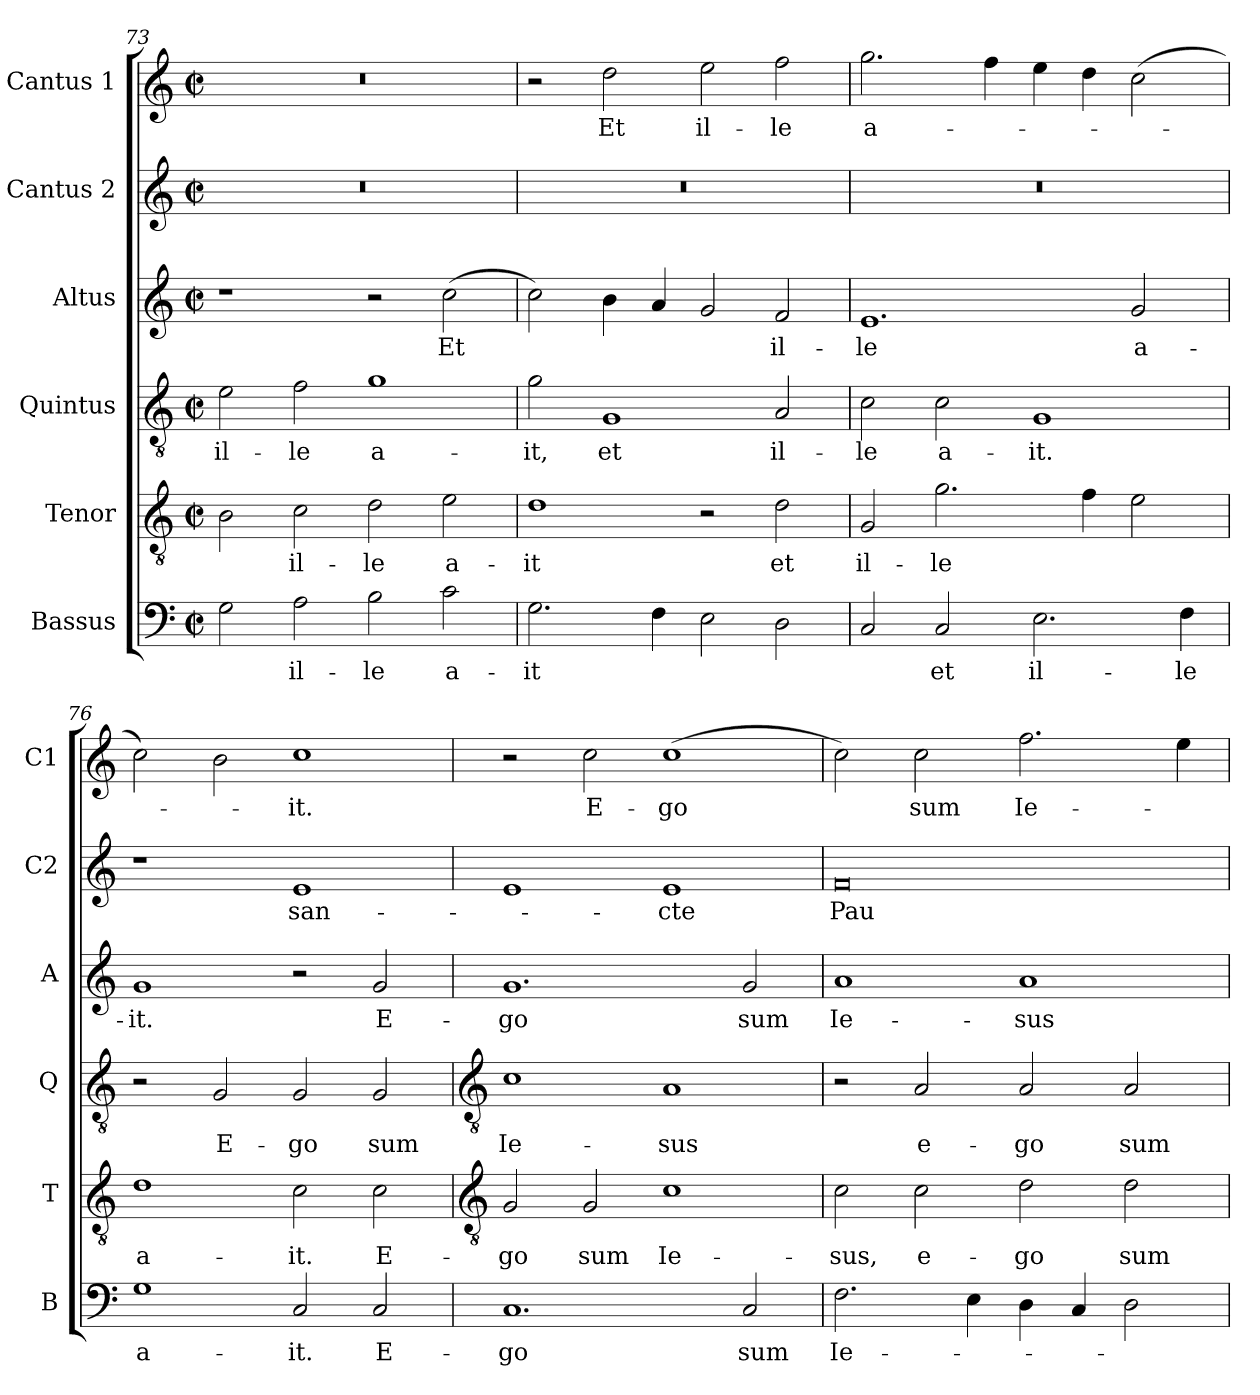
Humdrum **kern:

**kern	**text	**kern	**text	**kern	**text	**kern	**text	**kern	**text	**kern	**text
*part6	*part6	*part5	*part5	*part4	*part4	*part3	*part3	*part2	*part2	*part1	*part1
*staff6	*staff6	*staff5	*staff5	*staff4	*staff4	*staff3	*staff3	*staff2	*staff2	*staff1	*staff1
*I"Bassus	*	*I"Tenor	*	*I"Quintus	*	*I"Altus	*	*I"Cantus 2	*	*I"Cantus 1	*
*I'B	*	*I'T	*	*I'Q	*	*I'A	*	*I'C2	*	*I'C1	*
*clefF4	*	*clefGv2	*	*clefGv2	*	*clefG2	*	*clefG2	*	*clefG2	*
*k[]	*	*k[]	*	*k[]	*	*k[]	*	*k[]	*	*k[]	*
*C:	*	*C:	*	*C:	*	*C:	*	*C:	*	*C:	*
*M4/2	*	*M4/2	*	*M4/2	*	*M4/2	*	*M4/2	*	*M4/2	*
*met(c|)	*	*met(c|)	*	*met(c|)	*	*met(c|)	*	*met(c|)	*	*met(c|)	*
=73	=73	=73	=73	=73	=73	=73	=73	=73	=73	=73	=73
!	!	!	!	!	!LO:LY:b	!	!	!	!	!	!
2G	.	2B	.	2e	il-	1r	.	0r	.	0r	.
!	!LO:LY:b	!	!LO:LY:b	!	!LO:LY:b	!	!	!	!	!	!
2A	il-	2c	il-	2f	-le	.	.	.	.	.	.
!	!LO:LY:b	!	!LO:LY:b	!	!LO:LY:b	!	!	!	!	!	!
2B	-le	2d	-le	1g	a-	2r	.	.	.	.	.
!	!LO:LY:b	!	!LO:LY:b	!	!	!	!LO:LY:b	!	!	!	!
2c	a-	2e	a-	.	.	(>2cc	Et	.	.	.	.
=74	=74	=74	=74	=74	=74	=74	=74	=74	=74	=74	=74
!	!LO:LY:b	!	!LO:LY:b	!	!LO:LY:b	!	!	!	!	!	!
2.G	-it	1d	-it	2g	-it,	2cc)	.	0r	.	2r	.
!	!	!	!	!	!LO:LY:b	!	!	!	!	!	!LO:LY:b
.	.	.	.	1G	et	4b	.	.	.	2dd	Et
4F	.	.	.	.	.	4a	.	.	.	.	.
!	!	!	!	!	!	!	!	!	!	!	!LO:LY:b
2E	.	2r	.	.	.	2g	.	.	.	2ee	il-
!	!	!	!LO:LY:b	!	!LO:LY:b	!	!LO:LY:b	!	!	!	!LO:LY:b
2D	.	2d	et	2A	il-	2f	il-	.	.	2ff	-le
=75	=75	=75	=75	=75	=75	=75	=75	=75	=75	=75	=75
!	!	!	!LO:LY:b	!	!LO:LY:b	!	!LO:LY:b	!	!	!	!LO:LY:b
2C	.	2G	il-	2c	-le	1.e	-le	0r	.	2.gg	a-
!	!LO:LY:b	!	!LO:LY:b	!	!LO:LY:b	!	!	!	!	!	!
2C	et	2.g	-le	2c	a-	.	.	.	.	.	.
.	.	.	.	.	.	.	.	.	.	4ff	.
!	!LO:LY:b	!	!	!	!LO:LY:b	!	!	!	!	!	!
2.E	il-	.	.	1G	-it.	.	.	.	.	4ee	.
.	.	4f	.	.	.	.	.	.	.	4dd	.
!	!	!	!	!	!	!	!LO:LY:b	!	!	!	!
.	.	2e	.	.	.	2g	a-	.	.	(>2cc	.
!	!LO:LY:b	!	!	!	!	!	!	!	!	!	!
4F	-le	.	.	.	.	.	.	.	.	.	.
=76	=76	=76	=76	=76	=76	=76	=76	=76	=76	=76	=76
!	!LO:LY:b	!	!LO:LY:b	!	!	!	!LO:LY:b	!	!	!	!
1G	a-	1d	a-	2r	.	1g	-it.	1r	.	2cc)	.
!	!	!	!	!	!LO:LY:b	!	!	!	!	!	!
.	.	.	.	2G	E-	.	.	.	.	2b	.
!	!LO:LY:b	!	!LO:LY:b	!	!LO:LY:b	!	!	!	!LO:LY:b	!	!LO:LY:b
2C	-it.	2c	-it.	2G	-go	2r	.	1e	san-	1cc	-it.
!	!LO:LY:b	!	!LO:LY:b	!	!LO:LY:b	!	!LO:LY:b	!	!	!	!
2C	E-	2c	E-	2G	sum	2g	E-	.	.	.	.
!!LO:LB:g=z
=77	=77	=77	=77	=77	=77	=77	=77	=77	=77	=77	=77
*	*	*clefGv2	*	*clefGv2	*	*	*	*	*	*	*
!	!LO:LY:b	!	!LO:LY:b	!	!LO:LY:b	!	!LO:LY:b	!	!	!	!
1.C	-go	2G	-go	1c	Ie-	1.g	-go	1e	.	2r	.
!	!	!	!LO:LY:b	!	!	!	!	!	!	!	!LO:LY:b
.	.	2G	sum	.	.	.	.	.	.	2cc	E-
!	!	!	!LO:LY:b	!	!LO:LY:b	!	!	!	!LO:LY:b	!	!LO:LY:b
.	.	1c	Ie-	1A	-sus	.	.	1e	-cte	(>1cc	-go
!	!LO:LY:b	!	!	!	!	!	!LO:LY:b	!	!	!	!
2C	sum	.	.	.	.	2g	sum	.	.	.	.
=78	=78	=78	=78	=78	=78	=78	=78	=78	=78	=78	=78
!	!LO:LY:b	!	!LO:LY:b	!	!	!	!LO:LY:b	!	!LO:LY:b	!	!
2.F	Ie-	2c	-sus,	2r	.	1a	Ie-	0f	Pau-	2cc)	.
!	!	!	!LO:LY:b	!	!LO:LY:b	!	!	!	!	!	!LO:LY:b
.	.	2c	e-	2A	e-	.	.	.	.	2cc	sum
4E	.	.	.	.	.	.	.	.	.	.	.
!	!	!	!LO:LY:b	!	!LO:LY:b	!	!LO:LY:b	!	!	!	!LO:LY:b
4D	.	2d	-go	2A	-go	1a	-sus	.	.	2.ff	Ie-
4C	.	.	.	.	.	.	.	.	.	.	.
!	!	!	!LO:LY:b	!	!LO:LY:b	!	!	!	!	!	!
2D	.	2d	sum	2A	sum	.	.	.	.	.	.
.	.	.	.	.	.	.	.	.	.	4ee	.
=	=	=	=	=	=	=	=	=	=	=	=
*-	*-	*-	*-	*-	*-	*-	*-	*-	*-	*-	*-
